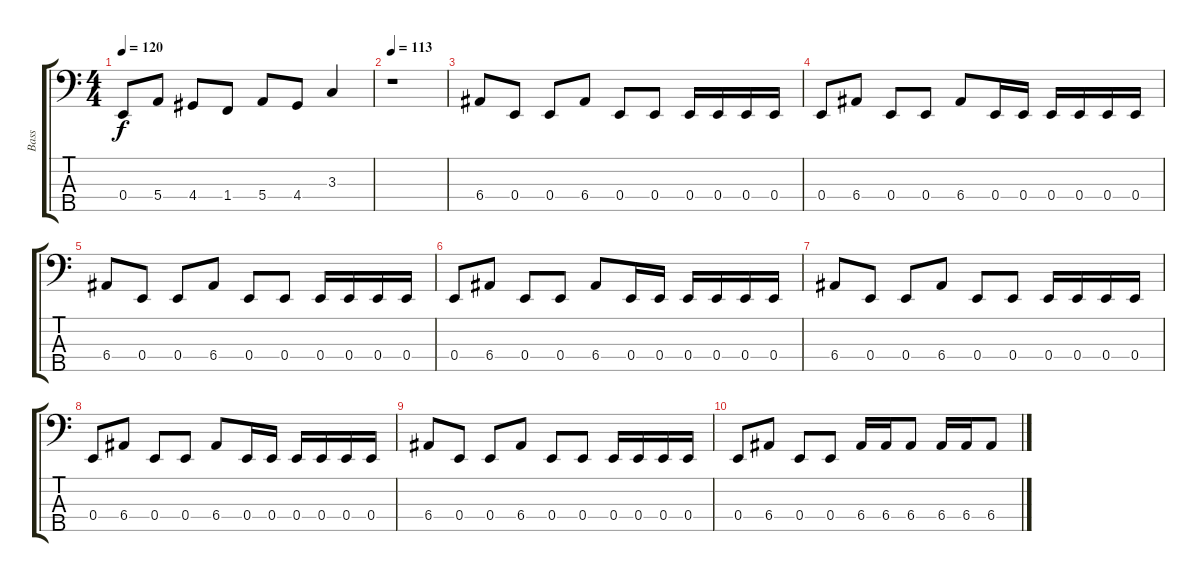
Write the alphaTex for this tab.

\track ("Bass" "Bass") {instrument electricbasspick}
\staff {score tabs}
\tuning (G2 D2 A1 E1 B0) {hide}
\ts (4 4)
\tempo 120
\clef f4
\ks c
0.4.8{dy f} 5.4.8 4.4.8 1.4.8 5.4.8 4.4.8 3.3.4 |
\tempo 113
r.1 |
6.4.8 0.4.8 0.4.8 6.4.8 0.4.8 0.4.8 0.4.16 0.4.16 0.4.16 0.4.16 |
0.4.8 6.4.8 0.4.8 0.4.8 6.4.8 0.4.16 0.4.16 0.4.16 0.4.16 0.4.16 0.4.16 |
6.4.8 0.4.8 0.4.8 6.4.8 0.4.8 0.4.8 0.4.16 0.4.16 0.4.16 0.4.16 |
0.4.8 6.4.8 0.4.8 0.4.8 6.4.8 0.4.16 0.4.16 0.4.16 0.4.16 0.4.16 0.4.16 |
6.4.8 0.4.8 0.4.8 6.4.8 0.4.8 0.4.8 0.4.16 0.4.16 0.4.16 0.4.16 |
0.4.8 6.4.8 0.4.8 0.4.8 6.4.8 0.4.16 0.4.16 0.4.16 0.4.16 0.4.16 0.4.16 |
6.4.8 0.4.8 0.4.8 6.4.8 0.4.8 0.4.8 0.4.16 0.4.16 0.4.16 0.4.16 |
0.4.8 6.4.8 0.4.8 0.4.8 6.4.16 6.4.16 6.4.8 6.4.16 6.4.16 6.4.8
